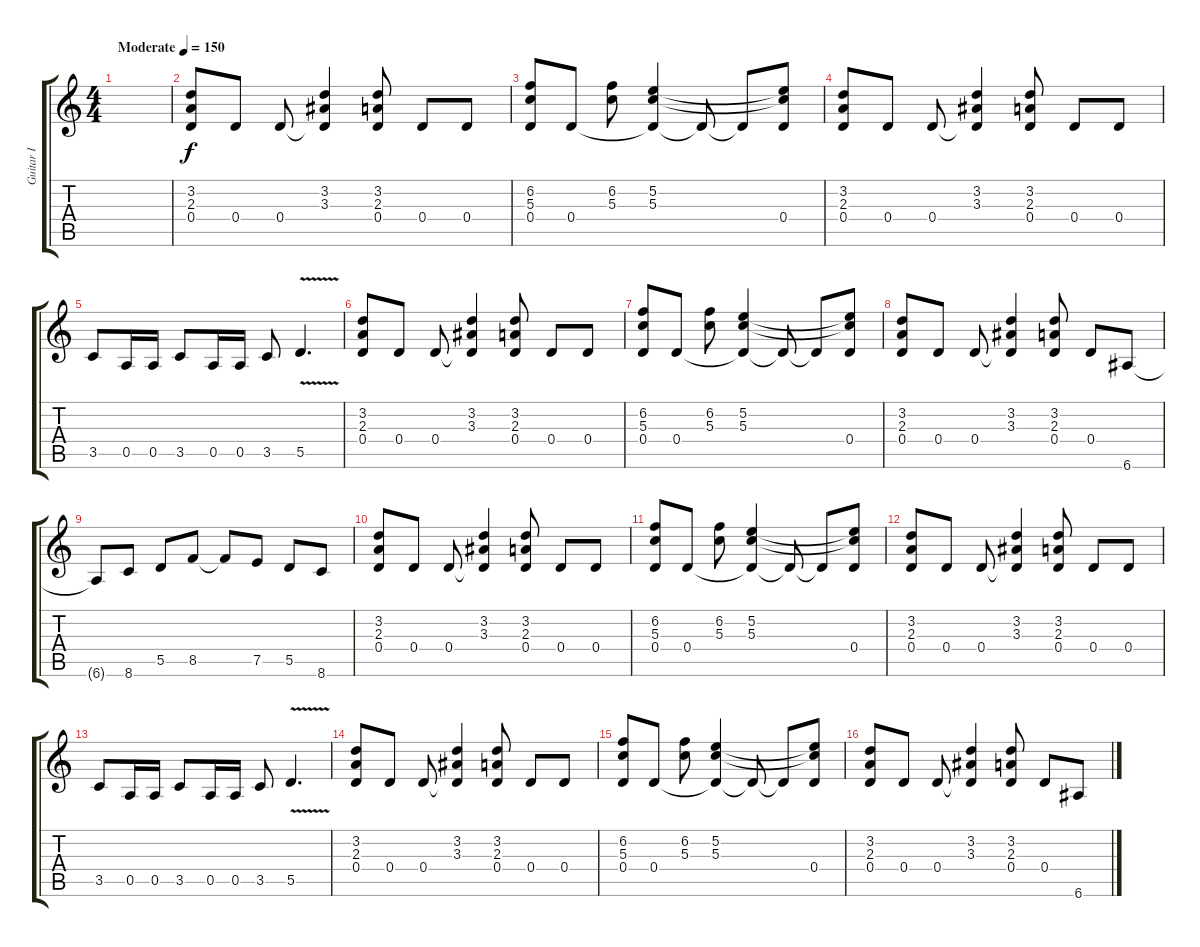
\track ("Guitar I" "Guitar I") {instrument distortionguitar}
\staff {score tabs}
\tuning (E4 B3 G3 D3 A2 E2) {hide}
\ts (4 4)
\tempo (150 "Moderate")
\clef g2
\ks c
|
(3.2 2.3 0.4).8 0.4.8 0.4.8 (3.2 3.3 0.4{t}).4 (3.2 2.3 0.4).8 0.4.8 0.4.8 |
(6.2 5.3 0.4).8 0.4.8 (6.2 5.3).8 (5.2 5.3 0.4{t}).4 0.4{t}.8 0.4{t}.8 (5.2{t} 5.3{t} 0.4).8 |
(3.2 2.3 0.4).8 0.4.8 0.4.8 (3.2 3.3 0.4{t}).4 (3.2 2.3 0.4).8 0.4.8 0.4.8 |
3.5.8 0.5.16 0.5.16 3.5.8 0.5.16 0.5.16 3.5.8 5.5{v}.4{d} |
(3.2 2.3 0.4).8 0.4.8 0.4.8 (3.2 3.3 0.4{t}).4 (3.2 2.3 0.4).8 0.4.8 0.4.8 |
(6.2 5.3 0.4).8 0.4.8 (6.2 5.3).8 (5.2 5.3 0.4{t}).4 0.4{t}.8 0.4{t}.8 (5.2{t} 5.3{t} 0.4).8 |
(3.2 2.3 0.4).8 0.4.8 0.4.8 (3.2 3.3 0.4{t}).4 (3.2 2.3 0.4).8 0.4.8 6.6.8 |
6.6{t}.8 8.6.8 5.5.8 8.5.8 8.5{t}.8 7.5.8 5.5.8 8.6.8 |
(3.2 2.3 0.4).8 0.4.8 0.4.8 (3.2 3.3 0.4{t}).4 (3.2 2.3 0.4).8 0.4.8 0.4.8 |
(6.2 5.3 0.4).8 0.4.8 (6.2 5.3).8 (5.2 5.3 0.4{t}).4 0.4{t}.8 0.4{t}.8 (5.2{t} 5.3{t} 0.4).8 |
(3.2 2.3 0.4).8 0.4.8 0.4.8 (3.2 3.3 0.4{t}).4 (3.2 2.3 0.4).8 0.4.8 0.4.8 |
3.5.8 0.5.16 0.5.16 3.5.8 0.5.16 0.5.16 3.5.8 5.5{v}.4{d} |
(3.2 2.3 0.4).8 0.4.8 0.4.8 (3.2 3.3 0.4{t}).4 (3.2 2.3 0.4).8 0.4.8 0.4.8 |
(6.2 5.3 0.4).8 0.4.8 (6.2 5.3).8 (5.2 5.3 0.4{t}).4 0.4{t}.8 0.4{t}.8 (5.2{t} 5.3{t} 0.4).8 |
(3.2 2.3 0.4).8 0.4.8 0.4.8 (3.2 3.3 0.4{t}).4 (3.2 2.3 0.4).8 0.4.8 6.6.8
